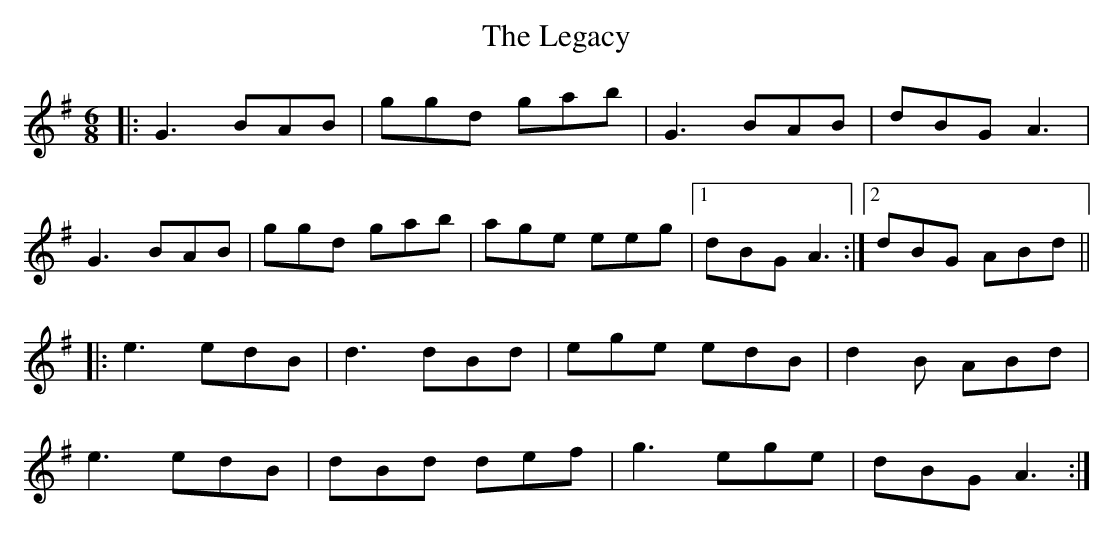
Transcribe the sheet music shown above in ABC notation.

X:1
T: The Legacy
M: 6/8
L: 1/8
K: Gmaj
|:G3 BAB|ggd gab|G3 BAB|dBG A3|
G3 BAB|ggd gab|age eeg|1 dBG A3:|2 dBG ABd||
|:e3 edB|d3 dBd|ege edB|d2 B ABd|
e3 edB|dBd def|g3 ege|dBG A3:|
